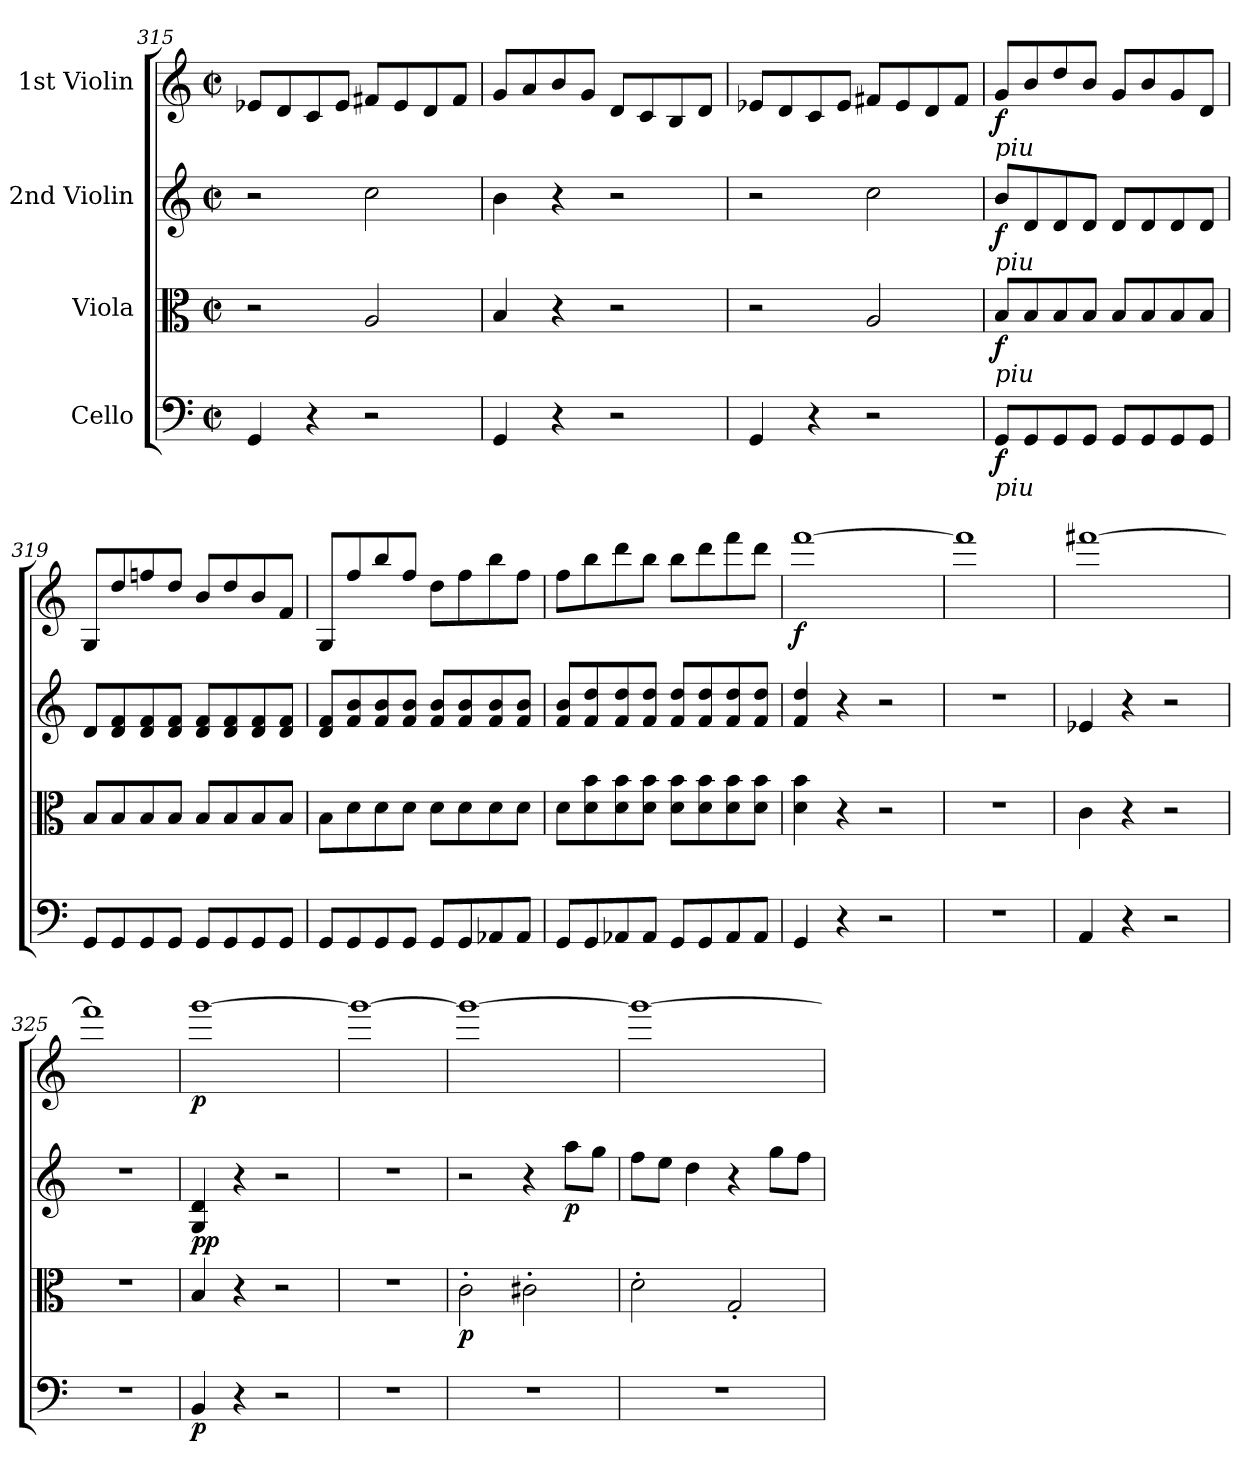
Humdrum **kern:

**kern	**dynam	**kern	**dynam	**kern	**dynam	**kern	**dynam
*part4	*part4	*part3	*part3	*part2	*part2	*part1	*part1
*staff4	*staff4	*staff3	*staff3	*staff2	*staff2	*staff1	*staff1
*I"Cello	*	*I"Viola	*	*I"2nd Violin	*	*I"1st Violin	*
*clefF4	*	*clefC3	*	*clefG2	*	*clefG2	*
*k[]	*	*k[]	*	*k[]	*	*k[]	*
*M2/2	*	*M2/2	*	*M2/2	*	*M2/2	*
*met(c|)	*	*met(c|)	*	*met(c|)	*	*met(c|)	*
=315	=315	=315	=315	=315	=315	=315	=315
4GG/	.	2r	.	2r	.	8e-X/L	.
.	.	.	.	.	.	8d/	.
4r	.	.	.	.	.	8c/	.
.	.	.	.	.	.	8e-/J	.
2r	.	2A/	.	2cc\	.	8f#X/L	.
.	.	.	.	.	.	8e-/	.
.	.	.	.	.	.	8d/	.
.	.	.	.	.	.	8f#/J	.
!!LO:LB:g=z
=316	=316	=316	=316	=316	=316	=316	=316
4GG/	.	4B/	.	4b\	.	8g/L	.
.	.	.	.	.	.	8a/	.
4r	.	4r	.	4r	.	8b/	.
.	.	.	.	.	.	8g/J	.
2r	.	2r	.	2r	.	8d/L	.
.	.	.	.	.	.	8c/	.
.	.	.	.	.	.	8B/	.
.	.	.	.	.	.	8d/J	.
=317	=317	=317	=317	=317	=317	=317	=317
4GG/	.	2r	.	2r	.	8e-X/L	.
.	.	.	.	.	.	8d/	.
4r	.	.	.	.	.	8c/	.
.	.	.	.	.	.	8e-/J	.
2r	.	2A/	.	2cc\	.	8f#X/L	.
.	.	.	.	.	.	8e-/	.
.	.	.	.	.	.	8d/	.
.	.	.	.	.	.	8f#/J	.
=318	=318	=318	=318	=318	=318	=318	=318
!	!	!	!	!	!	!LO:TX:b:i:t=piu	!
!	!	!	!	!LO:TX:b:i:t=piu	!	!	!
!	!	!LO:TX:b:i:t=piu	!	!	!	!	!
!LO:TX:b:i:t=piu	!	!	!	!	!	!	!
!	!LO:DY:b	!	!LO:DY:b	!	!LO:DY:b	!	!LO:DY:b
8GG/L	f	8B/L	f	8b/L	f	8g/L	f
8GG/	.	8B/	.	8d/	.	8b/	.
8GG/	.	8B/	.	8d/	.	8dd/	.
8GG/J	.	8B/J	.	8d/J	.	8b/J	.
8GG/L	.	8B/L	.	8d/L	.	8g/L	.
8GG/	.	8B/	.	8d/	.	8b/	.
8GG/	.	8B/	.	8d/	.	8g/	.
8GG/J	.	8B/J	.	8d/J	.	8d/J	.
=319	=319	=319	=319	=319	=319	=319	=319
8GG/L	.	8B/L	.	8d/L	.	8G/L	.
8GG/	.	8B/	.	8d/ 8f/	.	8dd/	.
8GG/	.	8B/	.	8d/ 8f/	.	8ffn/	.
8GG/J	.	8B/J	.	8d/ 8f/J	.	8dd/J	.
8GG/L	.	8B/L	.	8d/ 8f/L	.	8b/L	.
8GG/	.	8B/	.	8d/ 8f/	.	8dd/	.
8GG/	.	8B/	.	8d/ 8f/	.	8b/	.
8GG/J	.	8B/J	.	8d/ 8f/J	.	8f/J	.
!!LO:PB:g=z
=320	=320	=320	=320	=320	=320	=320	=320
8GG/L	.	8B\L	.	8d/ 8f/L	.	8G/L	.
8GG/	.	8d\	.	8f/ 8b/	.	8ff/	.
8GG/	.	8d\	.	8f/ 8b/	.	8bb/	.
8GG/J	.	8d\J	.	8f/ 8b/J	.	8ff/J	.
8GG/L	.	8d\L	.	8f/ 8b/L	.	8dd\L	.
8GG/	.	8d\	.	8f/ 8b/	.	8ff\	.
8AA-X/	.	8d\	.	8f/ 8b/	.	8bb\	.
8AA-/J	.	8d\J	.	8f/ 8b/J	.	8ff\J	.
=321	=321	=321	=321	=321	=321	=321	=321
8GG/L	.	8d\L	.	8f/ 8b/L	.	8ff\L	.
8GG/	.	8d\ 8b\	.	8f/ 8dd/	.	8bb\	.
8AA-X/	.	8d\ 8b\	.	8f/ 8dd/	.	8ddd\	.
8AA-/J	.	8d\ 8b\J	.	8f/ 8dd/J	.	8bb\J	.
8GG/L	.	8d\ 8b\L	.	8f/ 8dd/L	.	8bb\L	.
8GG/	.	8d\ 8b\	.	8f/ 8dd/	.	8ddd\	.
8AA-/	.	8d\ 8b\	.	8f/ 8dd/	.	8fff\	.
8AA-/J	.	8d\ 8b\J	.	8f/ 8dd/J	.	8ddd\J	.
=322	=322	=322	=322	=322	=322	=322	=322
!	!	!	!	!	!	!	!LO:DY:b
4GG/	.	4d\ 4b\	.	4f/ 4dd/	.	[1fff	f
4r	.	4r	.	4r	.	.	.
2r	.	2r	.	2r	.	.	.
=323	=323	=323	=323	=323	=323	=323	=323
1r	.	1r	.	1r	.	1fff]	.
!!LO:LB:g=z
=324	=324	=324	=324	=324	=324	=324	=324
4AA/	.	4c\	.	4e-X/	.	[1fff#X	.
4r	.	4r	.	4r	.	.	.
2r	.	2r	.	2r	.	.	.
=325	=325	=325	=325	=325	=325	=325	=325
1r	.	1r	.	1r	.	1fff#]	.
=326	=326	=326	=326	=326	=326	=326	=326
!	!LO:DY:b	!	!LO:DY:b	!	!	!	!
!	!	!	!LO:DY:n=1:a	!	!	!	!LO:DY:b
4BB/	p	4B/	p p	4G/ 4d/	.	[1ggg	p
4r	.	4r	.	4r	.	.	.
2r	.	2r	.	2r	.	.	.
=327	=327	=327	=327	=327	=327	=327	=327
1r	.	1r	.	1r	.	1ggg_	.
=328	=328	=328	=328	=328	=328	=328	=328
!	!	!	!LO:DY:b	!	!	!	!
1r	.	2c'\	p	2r	.	1ggg_	.
.	.	2c#X'\	.	4r	.	.	.
!	!	!	!	!	!LO:DY:b	!	!
.	.	.	.	8aa\L	p	.	.
.	.	.	.	8gg\J	.	.	.
=329	=329	=329	=329	=329	=329	=329	=329
1r	.	2d'\	.	8ff\L	.	1ggg_	.
.	.	.	.	8ee\J	.	.	.
.	.	.	.	4dd\	.	.	.
.	.	2G'/	.	4r	.	.	.
.	.	.	.	8gg\L	.	.	.
.	.	.	.	8ff\J	.	.	.
=	=	=	=	=	=	=	=
*-	*-	*-	*-	*-	*-	*-	*-
